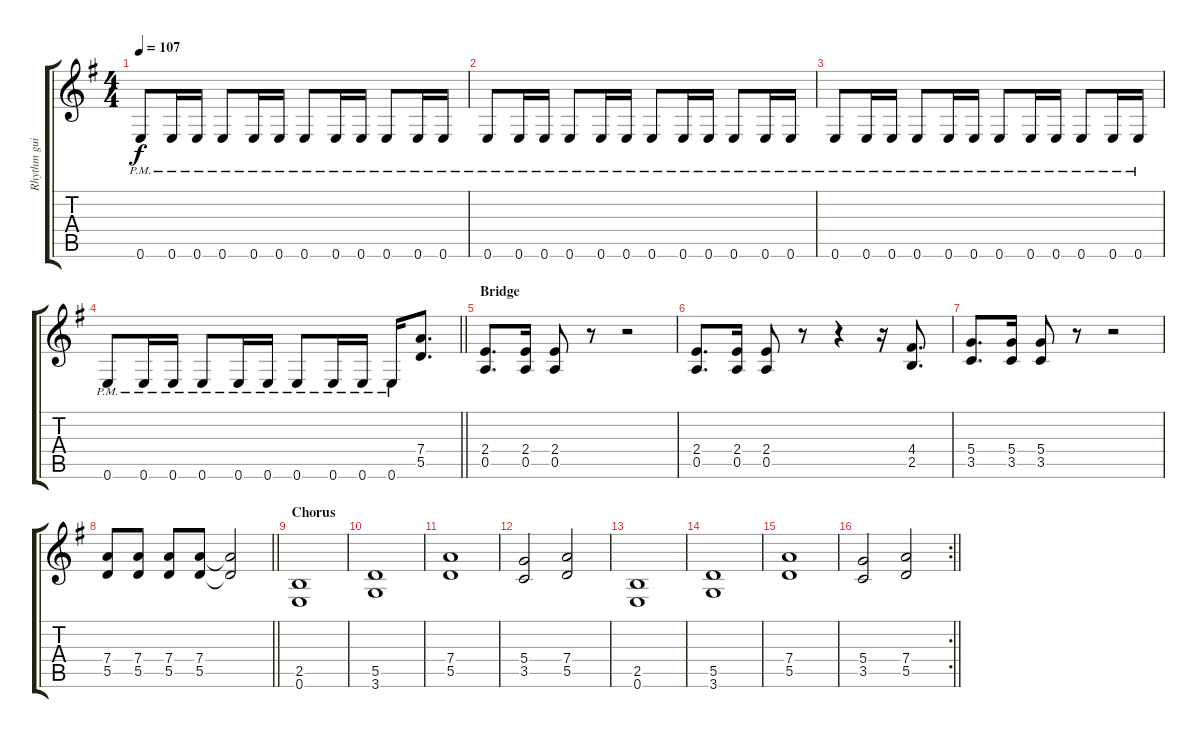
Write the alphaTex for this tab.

\track ("Rhythm guitar" "Rhythm gui") {instrument distortionguitar}
\staff {score tabs}
\tuning (E4 B3 G3 D3 A2 E2) {hide}
\ts (4 4)
\tempo 107
\clef g2
\ks eminor
0.6{pm}.8{dy f} 0.6{pm}.16 0.6{pm}.16 0.6{pm}.8 0.6{pm}.16 0.6{pm}.16 0.6{pm}.8 0.6{pm}.16 0.6{pm}.16 0.6{pm}.8 0.6{pm}.16 0.6{pm}.16 |
0.6{pm}.8 0.6{pm}.16 0.6{pm}.16 0.6{pm}.8 0.6{pm}.16 0.6{pm}.16 0.6{pm}.8 0.6{pm}.16 0.6{pm}.16 0.6{pm}.8 0.6{pm}.16 0.6{pm}.16 |
0.6{pm}.8 0.6{pm}.16 0.6{pm}.16 0.6{pm}.8 0.6{pm}.16 0.6{pm}.16 0.6{pm}.8 0.6{pm}.16 0.6{pm}.16 0.6{pm}.8 0.6{pm}.16 0.6{pm}.16 |
\barLineRight lightlight
0.6{pm}.8 0.6{pm}.16 0.6{pm}.16 0.6{pm}.8 0.6{pm}.16 0.6{pm}.16 0.6{pm}.8 0.6{pm}.16 0.6{pm}.16 0.6{pm}.16 (7.4 5.5).8{d} |
\section ("" "Bridge")
(2.4 0.5).8{d} (2.4 0.5).16 (2.4 0.5).8 r.8 r.2 |
(2.4 0.5).8{d} (2.4 0.5).16 (2.4 0.5).8 r.8 r.4 r.16 (4.4 2.5).8{d} |
(5.4 3.5).8{d} (5.4 3.5).16 (5.4 3.5).8 r.8 r.2 |
\barLineRight lightlight
(7.4 5.5).8 (7.4 5.5).8 (7.4 5.5).8 (7.4 5.5).8 (7.4{t} 5.5{t}).2 |
\section ("" "Chorus")
(2.5 0.6).1 |
(5.5 3.6).1 |
(7.4 5.5).1 |
(5.4 3.5).2 (7.4 5.5).2 |
(2.5 0.6).1 |
(5.5 3.6).1 |
(7.4 5.5).1 |
\rc 2
\barLineRight lightlight
(5.4 3.5).2 (7.4 5.5).2
